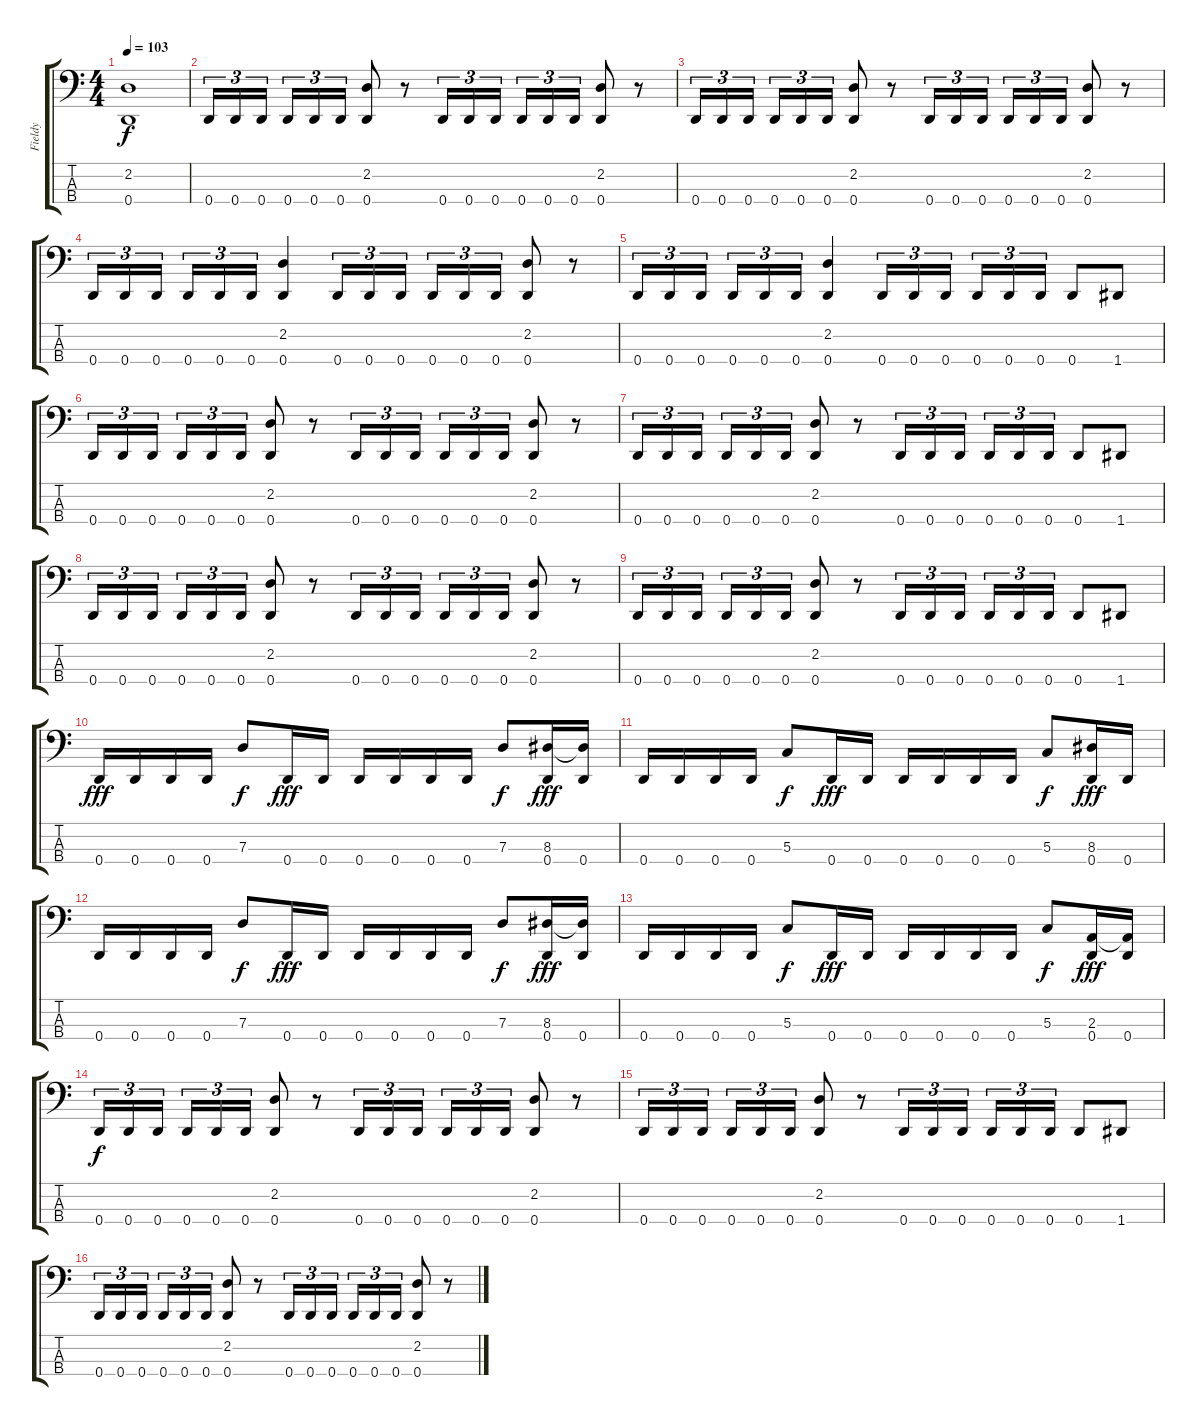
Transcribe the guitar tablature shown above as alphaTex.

\track ("Fieldy" "Fieldy") {instrument slapbass1}
\staff {score tabs}
\tuning (F2 C2 G1 D1) {hide}
\ts (4 4)
\tempo 103
\clef f4
\ks c
(2.2{t} 0.4{t}).1{dy f} |
0.4.16{tu (3 2) volume 16} 0.4.16{tu (3 2)} 0.4.16{tu (3 2)} 0.4.16{tu (3 2)} 0.4.16{tu (3 2)} 0.4.16{tu (3 2)} (2.2 0.4).8 r.8 0.4.16{tu (3 2)} 0.4.16{tu (3 2)} 0.4.16{tu (3 2)} 0.4.16{tu (3 2)} 0.4.16{tu (3 2)} 0.4.16{tu (3 2)} (2.2 0.4).8 r.8 |
0.4.16{tu (3 2)} 0.4.16{tu (3 2)} 0.4.16{tu (3 2)} 0.4.16{tu (3 2)} 0.4.16{tu (3 2)} 0.4.16{tu (3 2)} (2.2 0.4).8 r.8 0.4.16{tu (3 2)} 0.4.16{tu (3 2)} 0.4.16{tu (3 2)} 0.4.16{tu (3 2)} 0.4.16{tu (3 2)} 0.4.16{tu (3 2)} (2.2 0.4).8 r.8 |
0.4.16{tu (3 2)} 0.4.16{tu (3 2)} 0.4.16{tu (3 2)} 0.4.16{tu (3 2)} 0.4.16{tu (3 2)} 0.4.16{tu (3 2)} (2.2 0.4).4 0.4.16{tu (3 2)} 0.4.16{tu (3 2)} 0.4.16{tu (3 2)} 0.4.16{tu (3 2)} 0.4.16{tu (3 2)} 0.4.16{tu (3 2)} (2.2 0.4).8 r.8 |
0.4.16{tu (3 2)} 0.4.16{tu (3 2)} 0.4.16{tu (3 2)} 0.4.16{tu (3 2)} 0.4.16{tu (3 2)} 0.4.16{tu (3 2)} (2.2 0.4).4 0.4.16{tu (3 2)} 0.4.16{tu (3 2)} 0.4.16{tu (3 2)} 0.4.16{tu (3 2)} 0.4.16{tu (3 2)} 0.4.16{tu (3 2)} 0.4.8 1.4.8 |
0.4.16{tu (3 2)} 0.4.16{tu (3 2)} 0.4.16{tu (3 2)} 0.4.16{tu (3 2)} 0.4.16{tu (3 2)} 0.4.16{tu (3 2)} (2.2 0.4).8 r.8 0.4.16{tu (3 2)} 0.4.16{tu (3 2)} 0.4.16{tu (3 2)} 0.4.16{tu (3 2)} 0.4.16{tu (3 2)} 0.4.16{tu (3 2)} (2.2 0.4).8 r.8 |
0.4.16{tu (3 2)} 0.4.16{tu (3 2)} 0.4.16{tu (3 2)} 0.4.16{tu (3 2)} 0.4.16{tu (3 2)} 0.4.16{tu (3 2)} (2.2 0.4).8 r.8 0.4.16{tu (3 2)} 0.4.16{tu (3 2)} 0.4.16{tu (3 2)} 0.4.16{tu (3 2)} 0.4.16{tu (3 2)} 0.4.16{tu (3 2)} 0.4.8 1.4.8 |
0.4.16{tu (3 2)} 0.4.16{tu (3 2)} 0.4.16{tu (3 2)} 0.4.16{tu (3 2)} 0.4.16{tu (3 2)} 0.4.16{tu (3 2)} (2.2 0.4).8 r.8 0.4.16{tu (3 2)} 0.4.16{tu (3 2)} 0.4.16{tu (3 2)} 0.4.16{tu (3 2)} 0.4.16{tu (3 2)} 0.4.16{tu (3 2)} (2.2 0.4).8 r.8 |
0.4.16{tu (3 2)} 0.4.16{tu (3 2)} 0.4.16{tu (3 2)} 0.4.16{tu (3 2)} 0.4.16{tu (3 2)} 0.4.16{tu (3 2)} (2.2 0.4).8 r.8 0.4.16{tu (3 2)} 0.4.16{tu (3 2)} 0.4.16{tu (3 2)} 0.4.16{tu (3 2)} 0.4.16{tu (3 2)} 0.4.16{tu (3 2)} 0.4.8 1.4.8 |
0.4.16{dy fff} 0.4.16 0.4.16 0.4.16 7.3.8{dy f} 0.4.16{dy fff} 0.4.16 0.4.16 0.4.16 0.4.16 0.4.16 7.3.8{dy f} (8.3 0.4).16{dy fff} (8.3{t} 0.4).16 |
0.4.16 0.4.16 0.4.16 0.4.16 5.3.8{dy f} 0.4.16{dy fff} 0.4.16 0.4.16 0.4.16 0.4.16 0.4.16 5.3.8{dy f} (8.3 0.4).16{dy fff} 0.4.16 |
0.4.16 0.4.16 0.4.16 0.4.16 7.3.8{dy f} 0.4.16{dy fff} 0.4.16 0.4.16 0.4.16 0.4.16 0.4.16 7.3.8{dy f} (8.3 0.4).16{dy fff} (8.3{t} 0.4).16 |
0.4.16 0.4.16 0.4.16 0.4.16 5.3.8{dy f} 0.4.16{dy fff} 0.4.16 0.4.16 0.4.16 0.4.16 0.4.16 5.3.8{dy f} (2.3 0.4).16{dy fff} (2.3{t} 0.4).16 |
0.4.16{tu (3 2) dy f} 0.4.16{tu (3 2)} 0.4.16{tu (3 2)} 0.4.16{tu (3 2)} 0.4.16{tu (3 2)} 0.4.16{tu (3 2)} (2.2 0.4).8 r.8 0.4.16{tu (3 2)} 0.4.16{tu (3 2)} 0.4.16{tu (3 2)} 0.4.16{tu (3 2)} 0.4.16{tu (3 2)} 0.4.16{tu (3 2)} (2.2 0.4).8 r.8 |
0.4.16{tu (3 2)} 0.4.16{tu (3 2)} 0.4.16{tu (3 2)} 0.4.16{tu (3 2)} 0.4.16{tu (3 2)} 0.4.16{tu (3 2)} (2.2 0.4).8 r.8 0.4.16{tu (3 2)} 0.4.16{tu (3 2)} 0.4.16{tu (3 2)} 0.4.16{tu (3 2)} 0.4.16{tu (3 2)} 0.4.16{tu (3 2)} 0.4.8 1.4.8 |
0.4.16{tu (3 2)} 0.4.16{tu (3 2)} 0.4.16{tu (3 2)} 0.4.16{tu (3 2)} 0.4.16{tu (3 2)} 0.4.16{tu (3 2)} (2.2 0.4).8 r.8 0.4.16{tu (3 2)} 0.4.16{tu (3 2)} 0.4.16{tu (3 2)} 0.4.16{tu (3 2)} 0.4.16{tu (3 2)} 0.4.16{tu (3 2)} (2.2 0.4).8 r.8
